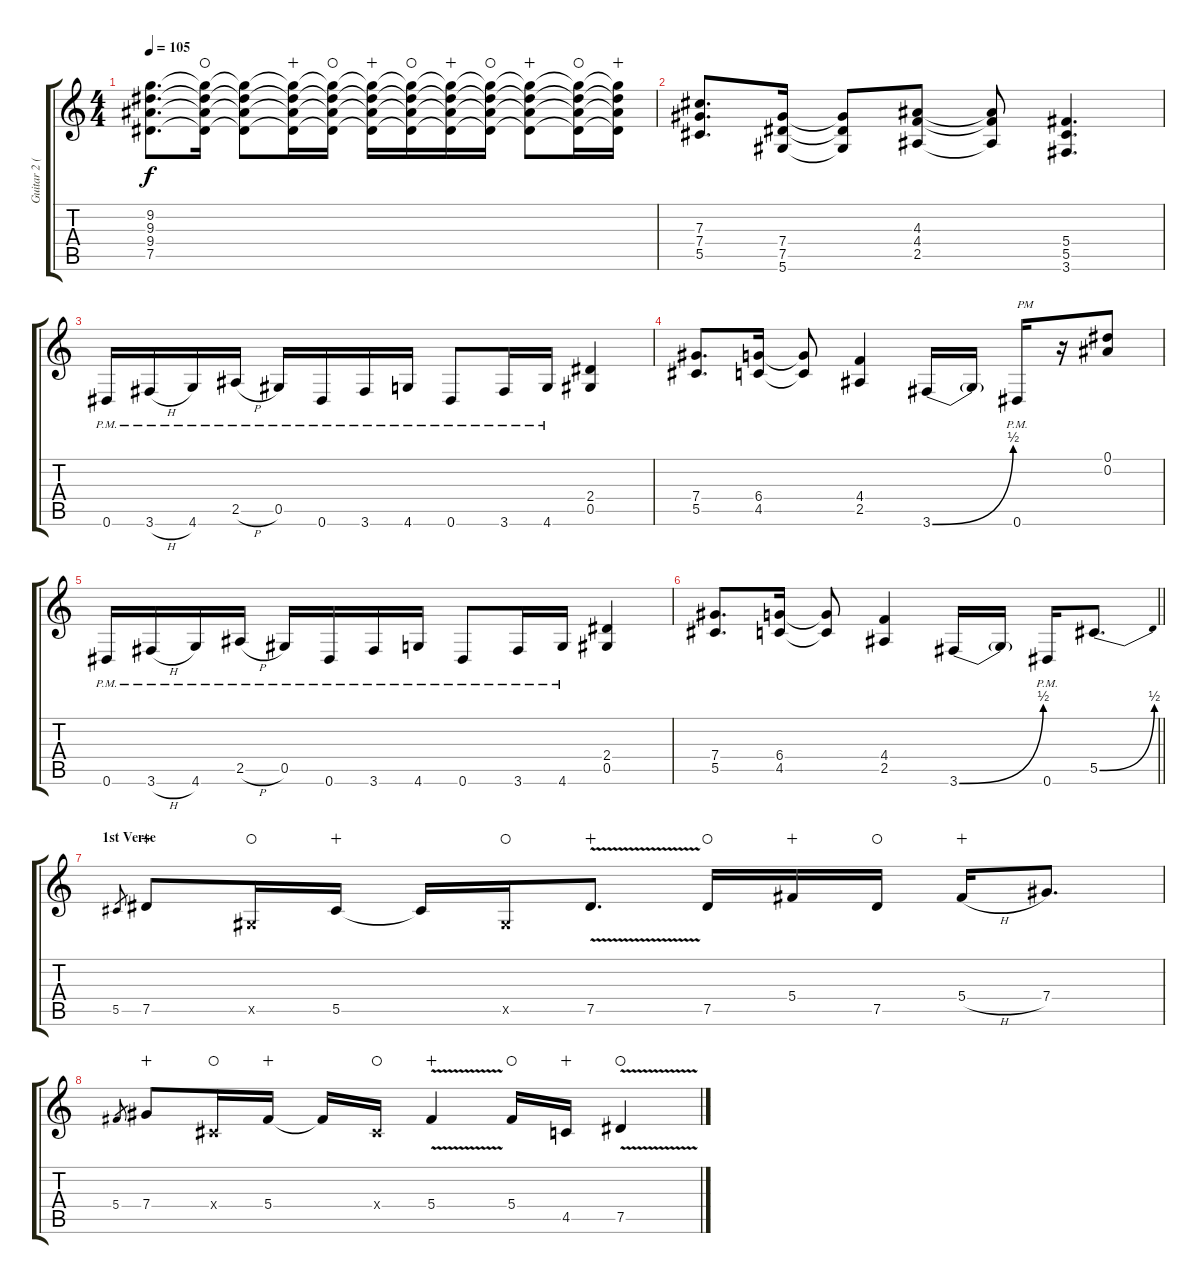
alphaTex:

\track ("Guitar 2 (Slash)" "Guitar 2 (") {instrument overdrivenguitar}
\staff {score tabs}
\tuning (Eb4 Bb3 Gb3 Db3 Ab2 Eb2) {hide}
\ts (4 4)
\tempo 105
\clef g2
\ks c
(9.2 9.3 9.4 7.5).8{d dy f} (9.2{t} 9.3{t} 9.4{t} 7.5{t}).16{waho} (9.2{t} 9.3{t} 9.4{t} 7.5{t}).8 (9.2{t} 9.3{t} 9.4{t} 7.5{t}).16{wahc} (9.2{t} 9.3{t} 9.4{t} 7.5{t}).16{waho} (9.2{t} 9.3{t} 9.4{t} 7.5{t}).16{wahc} (9.2{t} 9.3{t} 9.4{t} 7.5{t}).16{waho} (9.2{t} 9.3{t} 9.4{t} 7.5{t}).16{wahc} (9.2{t} 9.3{t} 9.4{t} 7.5{t}).16{waho} (9.2{t} 9.3{t} 9.4{t} 7.5{t}).8{wahc} (9.2{t} 9.3{t} 9.4{t} 7.5{t}).16{waho} (9.2{t} 9.3{t} 9.4{t} 7.5{t}).16{wahc} |
(7.3 7.4 5.5).8{d} (7.4 7.5 5.6).16 (7.4{t} 7.5{t} 5.6{t}).8 (4.3 4.4 2.5).8 (4.3{t} 4.4{t} 2.5{t}).8 (5.4 5.5 3.6).4{d} |
0.6{pm}.16 3.6{h pm}.16 4.6{pm}.16 2.5{h pm}.16 0.5{pm}.16 0.6{pm}.16 3.6{pm}.16 4.6{pm}.16 0.6{pm}.8 3.6{pm}.16 4.6{pm}.16 (2.4 0.5).4 |
(7.4 5.5).8{d} (6.4 4.5).16 (6.4{t} 4.5{t}).8 (4.4 2.5).4 3.6{be (bend 0 0 60 2)}.16 3.6{t}.16 0.6{pm}.16{txt "PM"} r.16 (0.1 0.2).8 |
0.6{pm}.16 3.6{h pm}.16 4.6{pm}.16 2.5{h pm}.16 0.5{pm}.16 0.6{pm}.16 3.6{pm}.16 4.6{pm}.16 0.6{pm}.8 3.6{pm}.16 4.6{pm}.16 (2.4 0.5).4 |
\barLineRight lightlight
(7.4 5.5).8{d} (6.4 4.5).16 (6.4{t} 4.5{t}).8 (4.4 2.5).4 3.6{be (bend 0 0 60 2)}.16 3.6{t}.16 0.6{pm}.16 5.5{be (bend 0 0 60 2)}.8{d} |
\section ("" "1st Verse")
5.5.8{gr} 7.5.8{wahc} 0.5{x}.16{waho} 5.5.16{wahc} 5.5{t}.16 0.5{x}.16{waho} 7.5{v}.8{d wahc} 7.5.16{waho} 5.4.16{wahc} 7.5.16{waho} 5.4{h}.16{wahc} 7.4.8{d} |
5.4.8{gr} 7.4.8{wahc} 0.4{x}.16{waho} 5.4.16{wahc} 5.4{t}.16 0.4{x}.16{waho} 5.4{v}.4{wahc} 5.4.16{waho} 4.5.16{wahc} 7.5{v}.4{waho}
